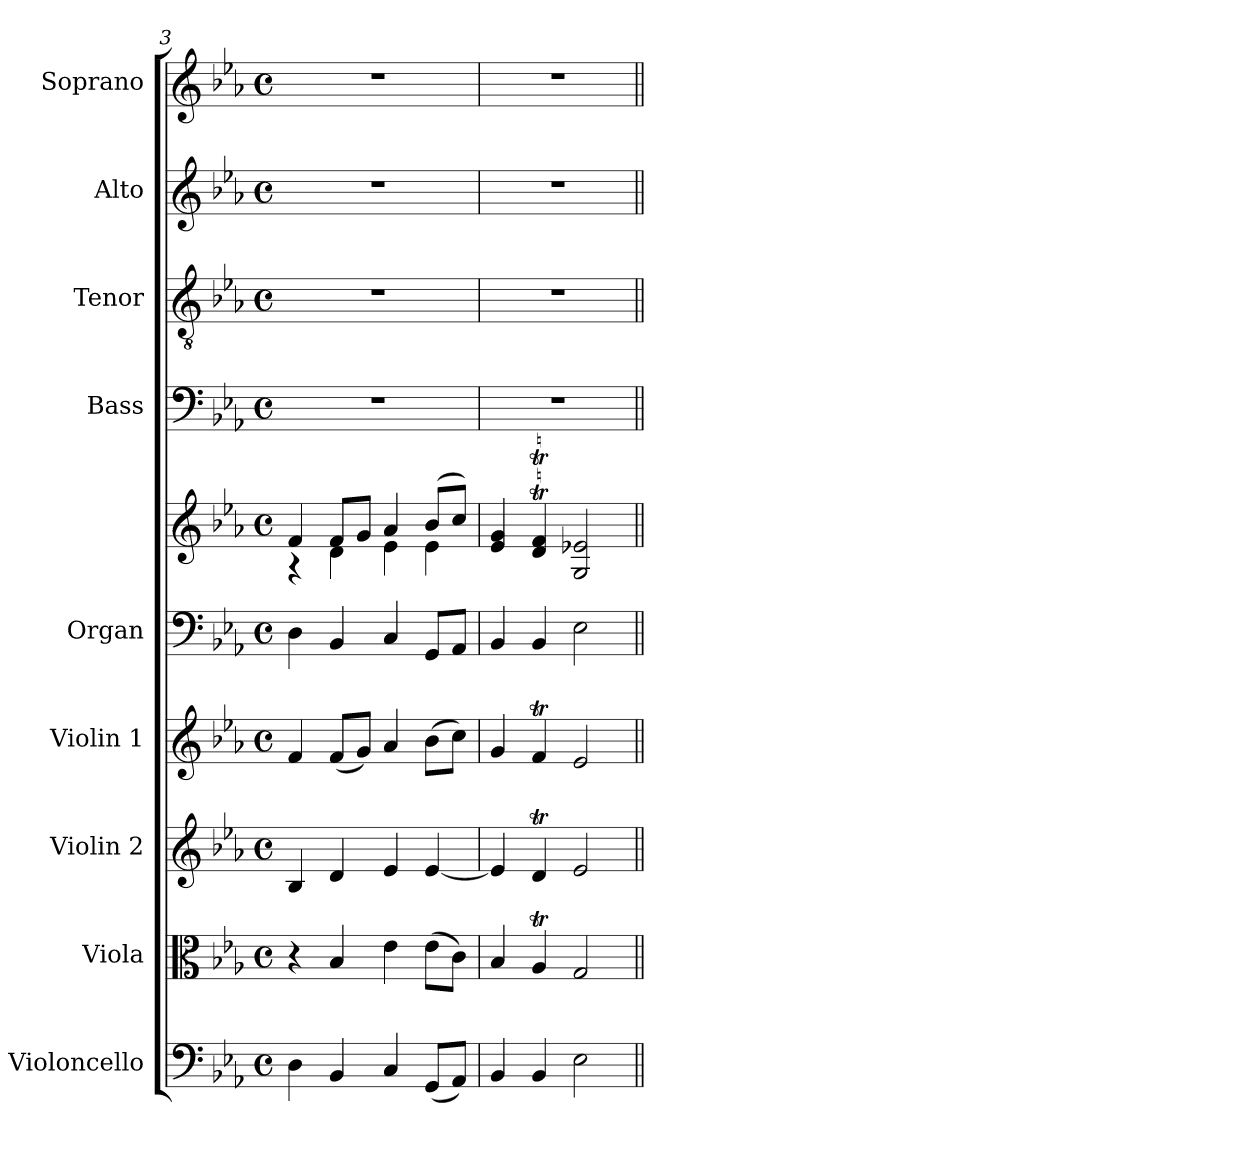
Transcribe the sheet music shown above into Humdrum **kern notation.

**kern	**kern	**kern	**kern	**kern	**kern	**kern	**kern	**kern	**kern
*part9	*part8	*part7	*part6	*part5	*part5	*part4	*part3	*part2	*part1
*staff10	*staff9	*staff8	*staff7	*staff6	*staff5	*staff4	*staff3	*staff2	*staff1
*I"Violoncello	*I"Viola	*I"Violin 2	*I"Violin 1	*I"Organ	*	*I"Bass	*I"Tenor	*I"Alto	*I"Soprano
*I'Vc.	*I'Vla.	*I'Vln. 2	*I'Vln. 1	*I'Org.	*	*I'B.	*I'T.	*I'A.	*I'S.
*clefF4	*clefC3	*clefG2	*clefG2	*clefF4	*clefG2	*clefF4	*clefGv2	*clefG2	*clefG2
*	*	*	*	*	*	*	*ITrd7c12	*	*
*k[b-e-a-]	*k[b-e-a-]	*k[b-e-a-]	*k[b-e-a-]	*k[b-e-a-]	*k[b-e-a-]	*k[b-e-a-]	*k[b-e-a-]	*k[b-e-a-]	*k[b-e-a-]
*E-:	*E-:	*E-:	*E-:	*E-:	*E-:	*E-:	*E-:	*E-:	*E-:
*M4/4	*M4/4	*M4/4	*M4/4	*M4/4	*M4/4	*M4/4	*M4/4	*M4/4	*M4/4
*met(c)	*met(c)	*met(c)	*met(c)	*met(c)	*met(c)	*met(c)	*met(c)	*met(c)	*met(c)
=3	=3	=3	=3	=3	=3	=3	=3	=3	=3
*	*	*	*	*	*^	*	*	*	*
4Di\	4r	4B-i/	4fi/	4Di\	4fi/	4r	1r	1r	1r	1r
4BB-i/	4B-i/	4di/	(8fi/L	4BB-i/	8fi/L	4di\	.	.	.	.
.	.	.	8gi/J)	.	8gi/J	.	.	.	.	.
4Ci/	4e-i\	4e-i/	4a-i/	4Ci/	4a-i/	4e-i\	.	.	.	.
(8GGi/L	(8e-i\L	[<4e-i/	(8b-i\L	8GGi/L	(8b-i/L	4e-i\	.	.	.	.
8AA-i/J)	8ci\J)	.	8cci\J)	8AA-i/J	8cci/J)	.	.	.	.	.
*	*	*	*	*	*v	*v	*	*	*	*
=4	=4	=4	=4	=4	=4	=4	=4	=4	=4
4BB-i/	4B-i/	4e-i/]	4gi/	4BB-i/	4e-i/ 4gi	1r	1r	1r	1r
4BB-i/	4A-Ti/	4dti/	4fTi/	4BB-i/	4di/T 4fiT	.	.	.	.
2E-i\	2Gi/	2e-i/	2e-i/	2E-i\	2Gi/ 2e-i	.	.	.	.
=||	=||	=||	=||	=||	=||	=||	=||	=||	=||
*-	*-	*-	*-	*-	*-	*-	*-	*-	*-
